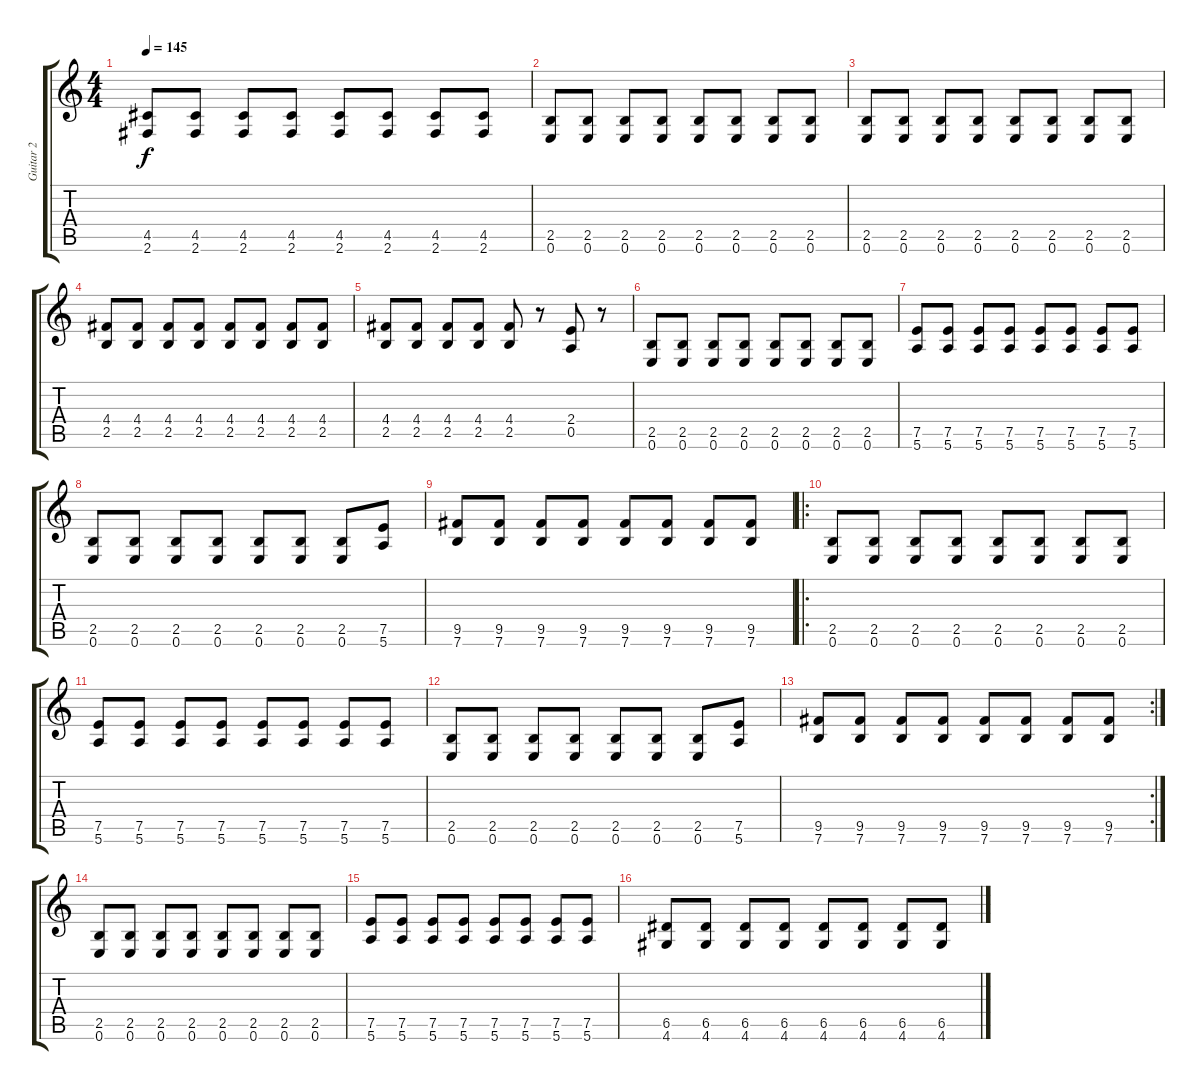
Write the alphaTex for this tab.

\track ("Guitar 2" "Guitar 2") {instrument overdrivenguitar}
\staff {score tabs}
\tuning (E4 B3 G3 D3 A2 E2) {hide}
\ts (4 4)
\tempo 145
\clef g2
\ks c
(4.5 2.6).8{dy f} (4.5 2.6).8 (4.5 2.6).8 (4.5 2.6).8 (4.5 2.6).8 (4.5 2.6).8 (4.5 2.6).8 (4.5 2.6).8 |
(2.5 0.6).8 (2.5 0.6).8 (2.5 0.6).8 (2.5 0.6).8 (2.5 0.6).8 (2.5 0.6).8 (2.5 0.6).8 (2.5 0.6).8 |
(2.5 0.6).8 (2.5 0.6).8 (2.5 0.6).8 (2.5 0.6).8 (2.5 0.6).8 (2.5 0.6).8 (2.5 0.6).8 (2.5 0.6).8 |
(4.4 2.5).8 (4.4 2.5).8 (4.4 2.5).8 (4.4 2.5).8 (4.4 2.5).8 (4.4 2.5).8 (4.4 2.5).8 (4.4 2.5).8 |
(4.4 2.5).8 (4.4 2.5).8 (4.4 2.5).8 (4.4 2.5).8 (4.4 2.5).8 r.8 (2.4 0.5).8 r.8 |
(2.5 0.6).8 (2.5 0.6).8 (2.5 0.6).8 (2.5 0.6).8 (2.5 0.6).8 (2.5 0.6).8 (2.5 0.6).8 (2.5 0.6).8 |
(7.5 5.6).8 (7.5 5.6).8 (7.5 5.6).8 (7.5 5.6).8 (7.5 5.6).8 (7.5 5.6).8 (7.5 5.6).8 (7.5 5.6).8 |
(2.5 0.6).8 (2.5 0.6).8 (2.5 0.6).8 (2.5 0.6).8 (2.5 0.6).8 (2.5 0.6).8 (2.5 0.6).8 (7.5 5.6).8 |
(9.5 7.6).8 (9.5 7.6).8 (9.5 7.6).8 (9.5 7.6).8 (9.5 7.6).8 (9.5 7.6).8 (9.5 7.6).8 (9.5 7.6).8 |
\ro
(2.5 0.6).8 (2.5 0.6).8 (2.5 0.6).8 (2.5 0.6).8 (2.5 0.6).8 (2.5 0.6).8 (2.5 0.6).8 (2.5 0.6).8 |
(7.5 5.6).8 (7.5 5.6).8 (7.5 5.6).8 (7.5 5.6).8 (7.5 5.6).8 (7.5 5.6).8 (7.5 5.6).8 (7.5 5.6).8 |
(2.5 0.6).8 (2.5 0.6).8 (2.5 0.6).8 (2.5 0.6).8 (2.5 0.6).8 (2.5 0.6).8 (2.5 0.6).8 (7.5 5.6).8 |
\rc 2
(9.5 7.6).8 (9.5 7.6).8 (9.5 7.6).8 (9.5 7.6).8 (9.5 7.6).8 (9.5 7.6).8 (9.5 7.6).8 (9.5 7.6).8 |
(2.5 0.6).8 (2.5 0.6).8 (2.5 0.6).8 (2.5 0.6).8 (2.5 0.6).8 (2.5 0.6).8 (2.5 0.6).8 (2.5 0.6).8 |
(7.5 5.6).8 (7.5 5.6).8 (7.5 5.6).8 (7.5 5.6).8 (7.5 5.6).8 (7.5 5.6).8 (7.5 5.6).8 (7.5 5.6).8 |
(6.5 4.6).8 (6.5 4.6).8 (6.5 4.6).8 (6.5 4.6).8 (6.5 4.6).8 (6.5 4.6).8 (6.5 4.6).8 (6.5 4.6).8
